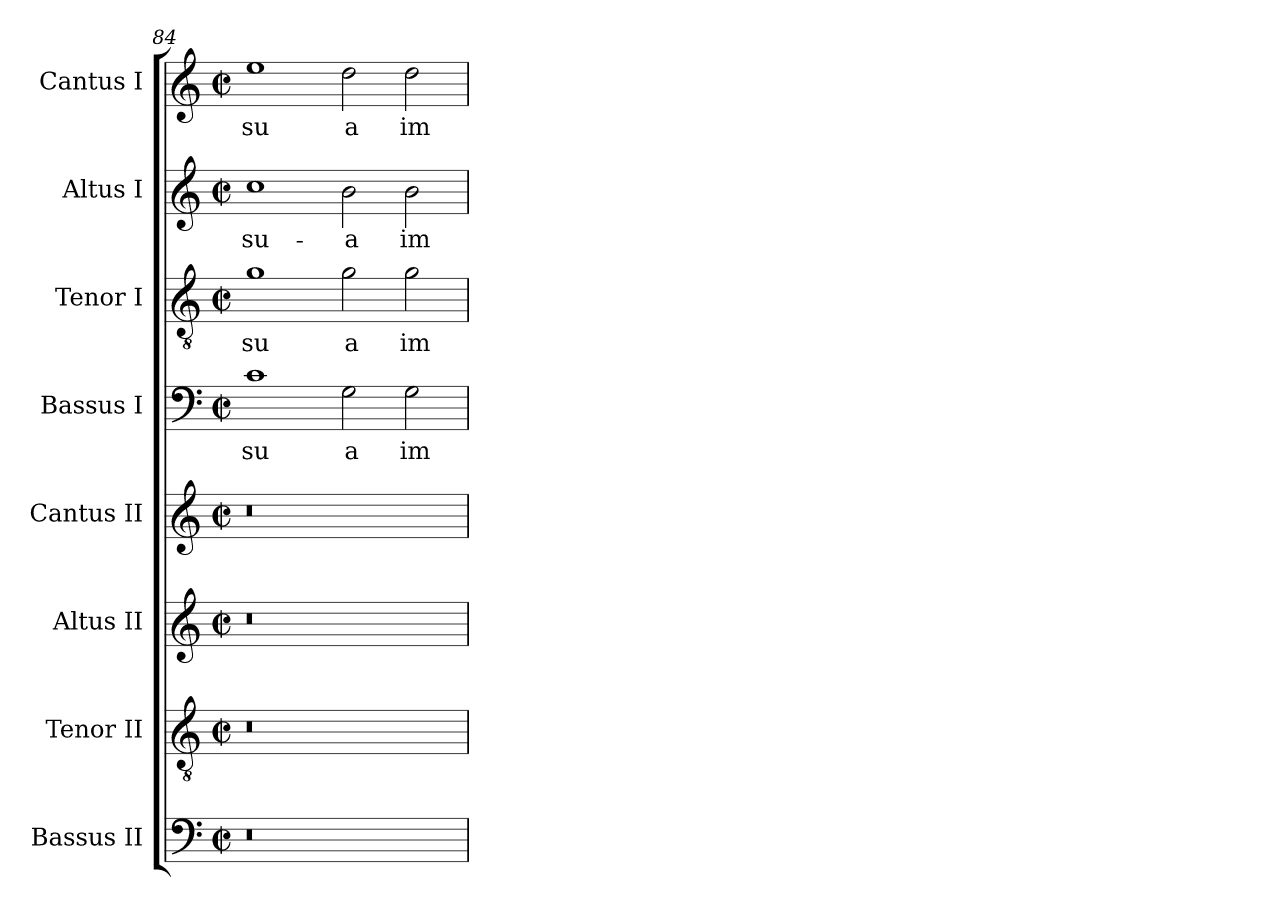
**kern	**kern	**kern	**kern	**kern	**text	**kern	**text	**kern	**text	**kern	**text
*part8	*part7	*part6	*part5	*part4	*part4	*part3	*part3	*part2	*part2	*part1	*part1
*staff8	*staff7	*staff6	*staff5	*staff4	*staff4	*staff3	*staff3	*staff2	*staff2	*staff1	*staff1
*I"Bassus II	*I"Tenor II	*I"Altus II	*I"Cantus II	*I"Bassus I	*	*I"Tenor I	*	*I"Altus I	*	*I"Cantus I	*
*clefF4	*clefGv2	*clefG2	*clefG2	*clefF4	*	*clefGv2	*	*clefG2	*	*clefG2	*
*	*	*	*	*	*	*	*	*k[]	*	*	*
*	*	*	*	*	*	*	*	*C:	*	*	*
*M2/2	*M2/2	*M2/2	*M2/2	*M2/2	*	*M2/2	*	*M2/2	*	*M2/2	*
*met(c|)	*met(c|)	*met(c|)	*met(c|)	*met(c|)	*	*met(c|)	*	*met(c|)	*	*met(c|)	*
=84	=84	=84	=84	=84	=84	=84	=84	=84	=84	=84	=84
!	!	!	!	!	!LO:LY:b:cj	!	!LO:LY:b:cj	!	!LO:LY:b:cj	!	!LO:LY:b:cj
0r	0r	0r	0r	1c	su	1g	su	1cc	su-	1ee	su
!	!	!	!	!	!LO:LY:b:cj	!	!LO:LY:b:cj	!	!LO:LY:b:cj	!	!LO:LY:b:cj
.	.	.	.	2G\	a	2g\	a	2b\	-a	2dd\	a
!	!	!	!	!	!LO:LY:b:cj	!	!LO:LY:b:cj	!	!LO:LY:b:cj	!	!LO:LY:b:cj
.	.	.	.	2G\	im	2g\	im	2b\	im-	2dd\	im
=	=	=	=	=	=	=	=	=	=	=	=
*-	*-	*-	*-	*-	*-	*-	*-	*-	*-	*-	*-
